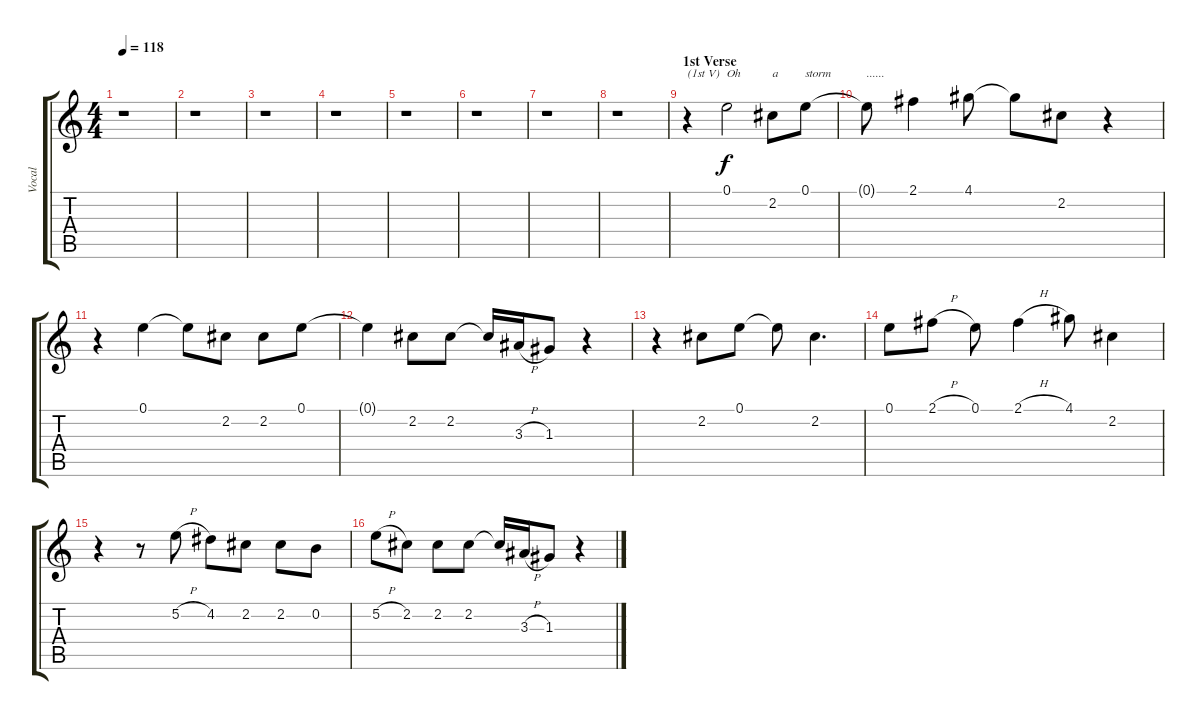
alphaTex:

\track ("Vocal" "Vocal") {instrument lead6voice}
\staff {score tabs}
\tuning (E5 B4 G4 D4 A3 E3) {hide}
\ts (4 4)
\tempo 118
\clef g2
\ks c
r.1{dy f} |
r.1 |
r.1 |
r.1 |
r.1 |
r.1 |
r.1 |
r.1 |
\section ("" "1st Verse")
r.4{txt "(1st V)"} 0.1.2{txt "Oh"} 2.2.8{txt "a"} 0.1.8{txt "storm"} |
0.1{t}.8{txt "......"} 2.1.4 4.1.8 4.1{t}.8 2.2.8 r.4 |
r.4 0.1.4 0.1{t}.8 2.2.8 2.2.8 0.1.8 |
0.1{t}.4 2.2.8 2.2.8 2.2{t}.16 3.3{h}.16 1.3.8 r.4 |
r.4 2.2.8 0.1.8 0.1{t}.8 2.2.4{d} |
0.1.8 2.1{h}.8 0.1.8 2.1{h}.4 4.1.8 2.2.4 |
r.4 r.8 5.2{h}.8 4.2.8 2.2.8 2.2.8 0.2.8 |
5.2{h}.8 2.2.8 2.2.8 2.2.8 2.2{t}.16 3.3{h}.16 1.3.8 r.4
